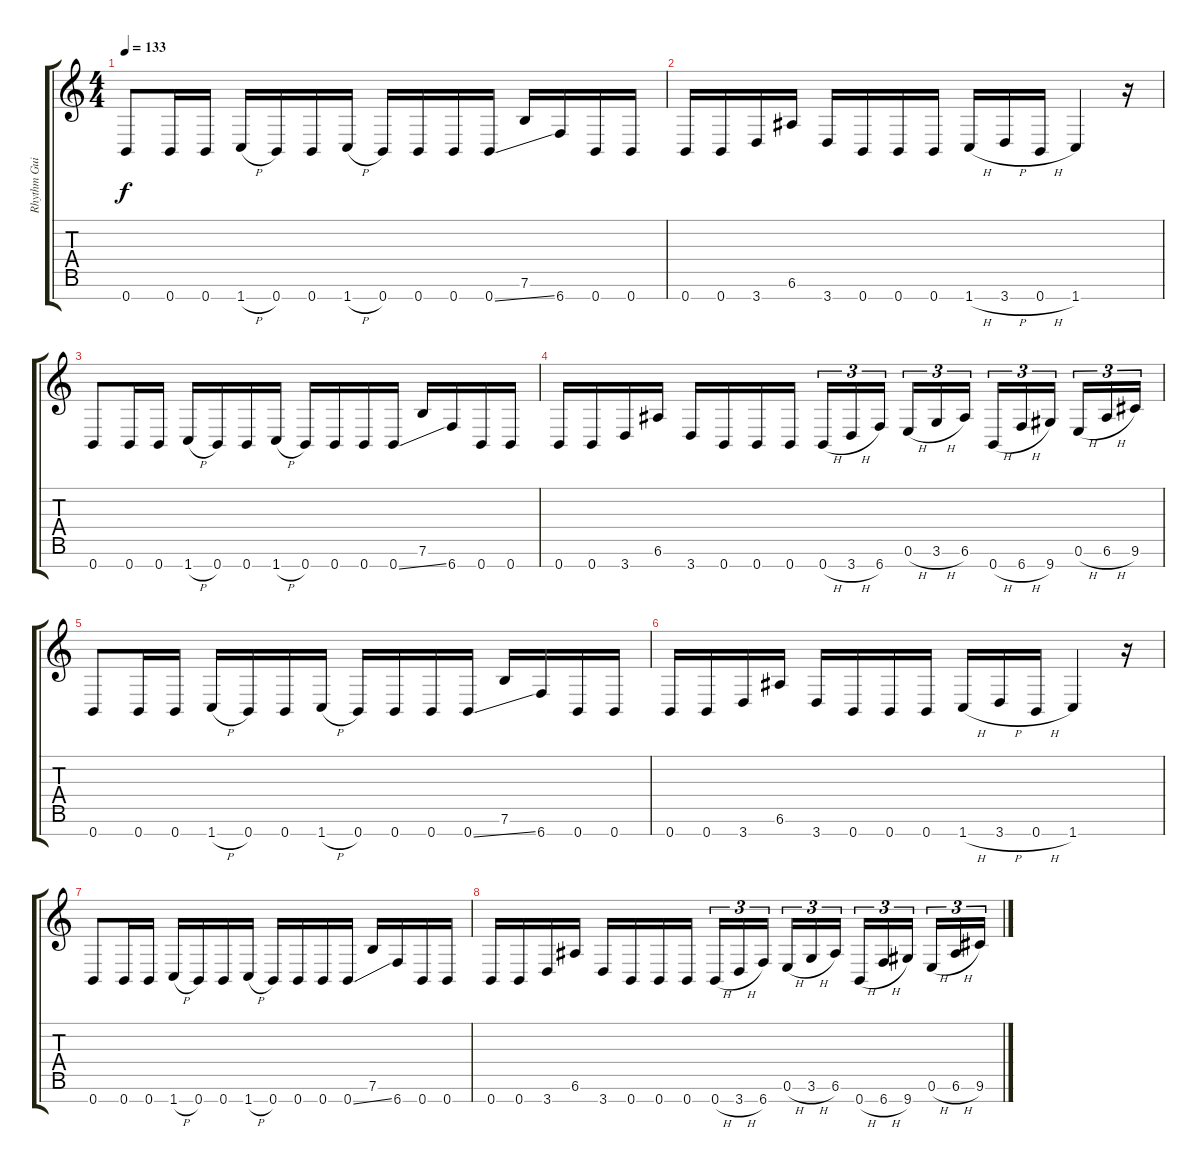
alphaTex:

\track ("Rhythm Guitar" "Rhythm Gui") {instrument overdrivenguitar}
\staff {score tabs}
\tuning (E4 B3 G3 D3 A2 E2 B1) {hide}
\ts (4 4)
\tempo 133
\clef g2
\ks c
0.7.8{dy f} 0.7.16 0.7.16 1.7{h}.16 0.7.16 0.7.16 1.7{h}.16 0.7.16 0.7.16 0.7.16 0.7{ss}.16 7.6.16 6.7.16 0.7.16 0.7.16 |
0.7.16 0.7.16 3.7.16 6.6.16 3.7.16 0.7.16 0.7.16 0.7.16 1.7{h}.16 3.7{h}.16 0.7{h}.16 1.7.4 r.16 |
0.7.8 0.7.16 0.7.16 1.7{h}.16 0.7.16 0.7.16 1.7{h}.16 0.7.16 0.7.16 0.7.16 0.7{ss}.16 7.6.16 6.7.16 0.7.16 0.7.16 |
0.7.16 0.7.16 3.7.16 6.6.16 3.7.16 0.7.16 0.7.16 0.7.16 0.7{h}.16{tu (3 2)} 3.7{h}.16{tu (3 2)} 6.7.16{tu (3 2)} 0.6{h}.16{tu (3 2)} 3.6{h}.16{tu (3 2)} 6.6.16{tu (3 2)} 0.7{h}.16{tu (3 2)} 6.7{h}.16{tu (3 2)} 9.7.16{tu (3 2)} 0.6{h}.16{tu (3 2)} 6.6{h}.16{tu (3 2)} 9.6.16{tu (3 2)} |
0.7.8 0.7.16 0.7.16 1.7{h}.16 0.7.16 0.7.16 1.7{h}.16 0.7.16 0.7.16 0.7.16 0.7{ss}.16 7.6.16 6.7.16 0.7.16 0.7.16 |
0.7.16 0.7.16 3.7.16 6.6.16 3.7.16 0.7.16 0.7.16 0.7.16 1.7{h}.16 3.7{h}.16 0.7{h}.16 1.7.4 r.16 |
0.7.8 0.7.16 0.7.16 1.7{h}.16 0.7.16 0.7.16 1.7{h}.16 0.7.16 0.7.16 0.7.16 0.7{ss}.16 7.6.16 6.7.16 0.7.16 0.7.16 |
0.7.16 0.7.16 3.7.16 6.6.16 3.7.16 0.7.16 0.7.16 0.7.16 0.7{h}.16{tu (3 2)} 3.7{h}.16{tu (3 2)} 6.7.16{tu (3 2)} 0.6{h}.16{tu (3 2)} 3.6{h}.16{tu (3 2)} 6.6.16{tu (3 2)} 0.7{h}.16{tu (3 2)} 6.7{h}.16{tu (3 2)} 9.7.16{tu (3 2)} 0.6{h}.16{tu (3 2)} 6.6{h}.16{tu (3 2)} 9.6.16{tu (3 2)}
